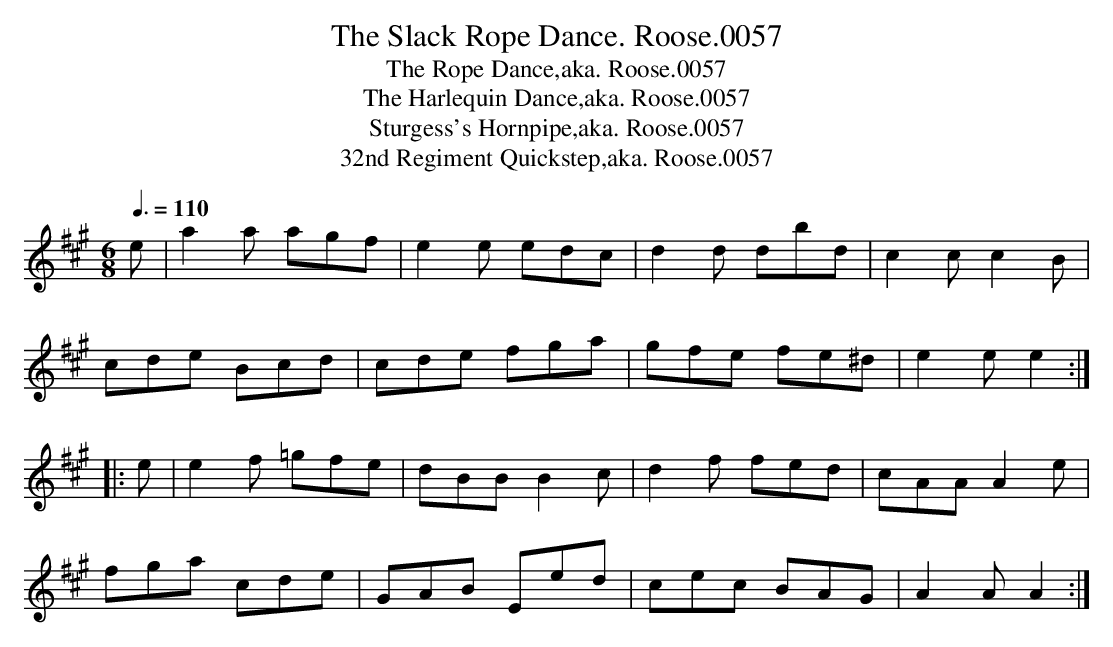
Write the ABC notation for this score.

X:1
T:Slack Rope Dance. Roose.0057, The
T:Rope Dance,aka. Roose.0057, The
T:Harlequin Dance,aka. Roose.0057, The
T:Sturgess's Hornpipe,aka. Roose.0057
T:32nd Regiment Quickstep,aka. Roose.0057
M:6/8
L:1/8
Q:3/8=110
K:A
e | a2a agf | e2e edc | d2d dbd | c2c c2B |
cde Bcd | cde fga | gfe fe^d | e2e e2 :|
|: e | e2f =gfe | dBB B2c | d2f fed | cAA A2e |
fga cde | GAB Eed | cec BAG | A2A A2 :|
